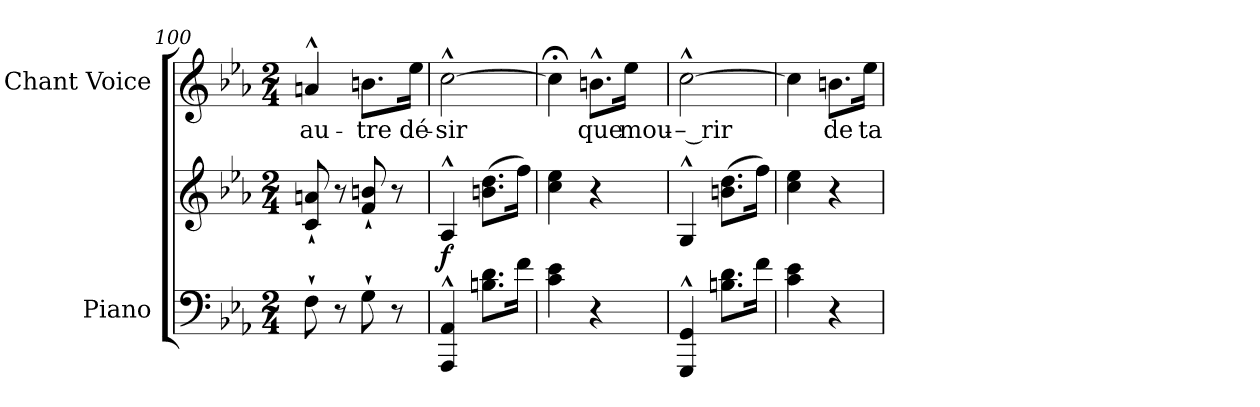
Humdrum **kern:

**kern	**kern	**dynam	**kern	**text
*part2	*part2	*part2	*part1	*part1
*staff3	*staff2	*staff2/3	*staff1	*staff1
*I"Piano	*	*	*I"Chant Voice	*
*I'Pno	*	*	*	*
*clefF4	*clefG2	*	*clefG2	*
*k[b-e-a-]	*k[b-e-a-]	*	*k[b-e-a-]	*
*M2/4	*M2/4	*	*M2/4	*
=100	=100	=100	=100	=100
!	!	!	!	!LO:LY:b
8F`\	8c/` 8an/`	.	4an^^/	au-
8r	8r	.	.	.
!	!	!	!	!LO:LY:b
8G`\	8f/` 8bn/`	.	8.bn\L	-tre
8r	8r	.	.	.
!	!	!	!	!LO:LY:b
.	.	.	16ee-\Jk	dé-
=101	=101	=101	=101	=101
!	!	!LO:DY:b	!	!LO:LY:b
4AAA-/^^ 4AA-/^^	4A-^^/	f	[2cc^^\	-sir
8.Bn\ 8.d\L	(8.bn\ 8.dd\L	.	.	.
16f\Jk	16ff\Jk)	.	.	.
=102	=102	=102	=102	=102
4c\ 4e-\	4cc\ 4ee-\	.	4cc;<\]	.
!	!	!	!	!LO:LY:b
4r	4r	.	8.bn^^\L	que
!	!	!	!	!LO:LY:b
.	.	.	16ee-\Jk	mou-
!!LO:LB:g=z
=103	=103	=103	=103	=103
!	!	!	!	!LO:LY:b
4GGG/^^ 4GG/^^	4G^^/	.	[2cc^^\	-– rir
8.Bn\ 8.d\L	(8.bn\ 8.dd\L	.	.	.
16f\Jk	16ff\Jk)	.	.	.
=104	=104	=104	=104	=104
4c\ 4e-\	4cc\ 4ee-\	.	4cc\]	.
!	!	!	!	!LO:LY:b
4r	4r	.	8.bn\L	de
!	!	!	!	!LO:LY:b
.	.	.	16ee-\Jk	ta
=	=	=	=	=
*-	*-	*-	*-	*-
